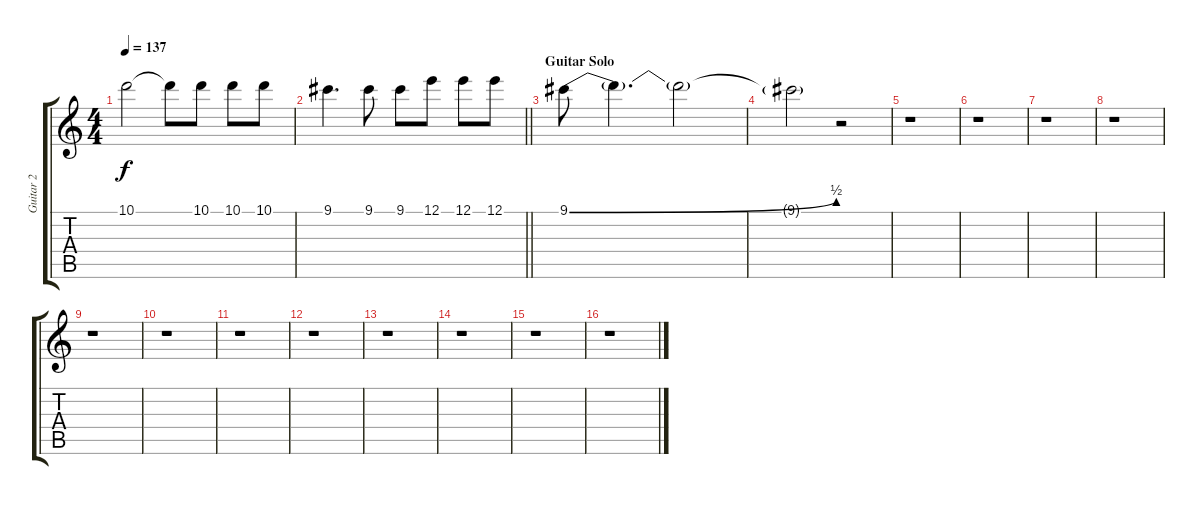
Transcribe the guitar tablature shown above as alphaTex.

\track ("Guitar 2" "Guitar 2") {instrument distortionguitar}
\staff {score tabs}
\tuning (E4 B3 G3 D3 A2 D2) {hide}
\ts (4 4)
\tempo 137
\clef g2
\ks c
10.1.2{dy f} 10.1{t}.8 10.1.8 10.1.8 10.1.8 |
\barLineRight lightlight
9.1.4{d} 9.1.8 9.1.8 12.1.8 12.1.8 12.1.8 |
\section ("" "Guitar Solo")
9.1{be (bend 0 0 60 2)}.8 9.1{t}.4{d} 9.1{t}.2 |
9.1{t}.2 r.2 |
r.1 |
r.1 |
r.1 |
r.1 |
r.1 |
r.1 |
r.1 |
r.1 |
r.1 |
r.1 |
r.1 |
r.1
